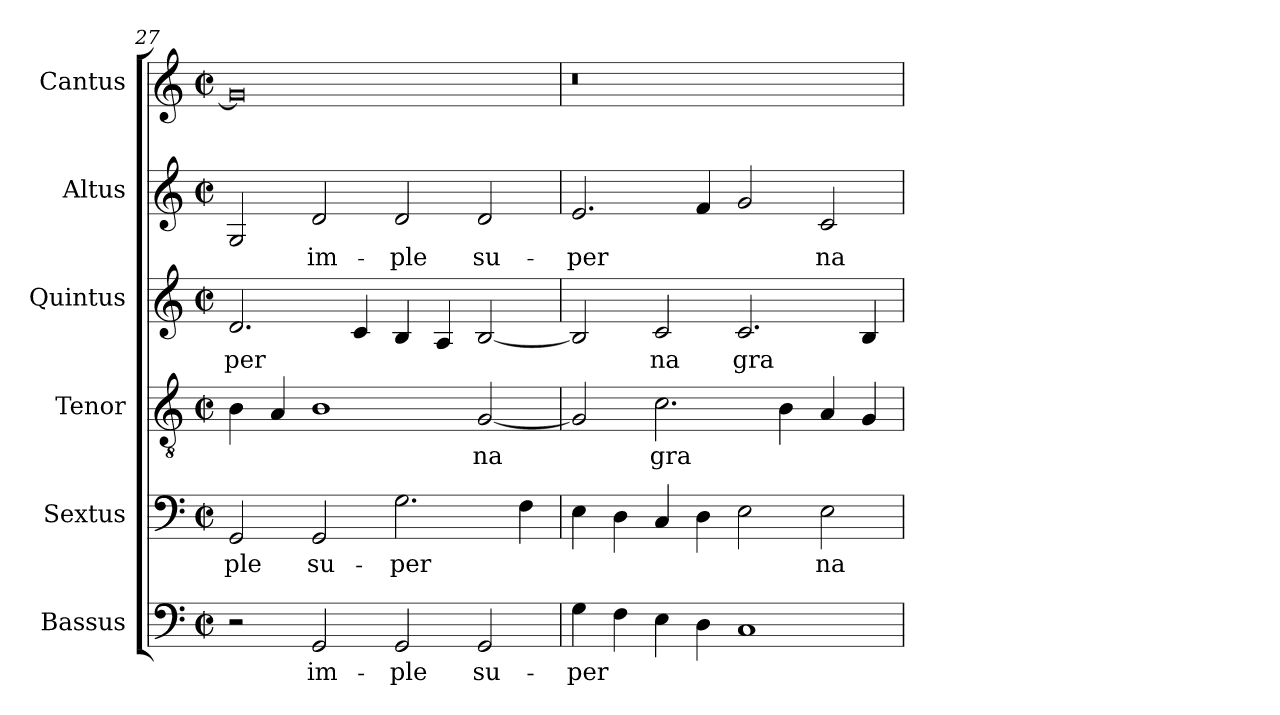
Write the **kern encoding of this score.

**kern	**text	**kern	**text	**kern	**text	**kern	**text	**kern	**text	**kern	**text
*part6	*part6	*part5	*part5	*part4	*part4	*part3	*part3	*part2	*part2	*part1	*part1
*staff6	*staff6	*staff5	*staff5	*staff4	*staff4	*staff3	*staff3	*staff2	*staff2	*staff1	*staff1
*I"Bassus	*	*I"Sextus	*	*I"Tenor	*	*I"Quintus	*	*I"Altus	*	*I"Cantus	*
*I'Bassus	*	*I'Sextus	*	*I'Tenor	*	*I'Quintus	*	*I'Altus	*	*I'Cantus	*
*clefF4	*	*clefF4	*	*clefGv2	*	*clefG2	*	*clefG2	*	*clefG2	*
*k[]	*	*k[]	*	*k[]	*	*k[]	*	*k[]	*	*k[]	*
*C:	*	*C:	*	*C:	*	*C:	*	*C:	*	*C:	*
*M2/2	*	*M2/2	*	*M2/2	*	*M2/2	*	*M2/2	*	*M2/2	*
*met(c|)	*	*met(c|)	*	*met(c|)	*	*met(c|)	*	*met(c|)	*	*met(c|)	*
=27	=27	=27	=27	=27	=27	=27	=27	=27	=27	=27	=27
!	!	!	!LO:LY:b:cj	!	!LO:LY:b:cj	!	!LO:LY:b:cj	!	!LO:LY:b:cj	!	!LO:LY:b:cj
2r	.	2GG/	-ple	4B\	.	2.d/	per	2G/	.	0g]	.
!	!	!	!	!	!LO:LY:b:cj	!	!	!	!	!	!
.	.	.	.	4A/	.	.	.	.	.	.	.
!	!LO:LY:b:cj	!	!LO:LY:b:cj	!	!LO:LY:b:cj	!	!	!	!LO:LY:b:cj	!	!
2GG/	im-	2GG/	su-	1B	.	.	.	2d/	im-	.	.
!	!	!	!	!	!	!	!LO:LY:b:cj	!	!	!	!
.	.	.	.	.	.	4c/	.	.	.	.	.
!	!LO:LY:b:cj	!	!LO:LY:b:cj	!	!	!	!LO:LY:b:cj	!	!LO:LY:b:cj	!	!
2GG/	-ple	2.G\	-per-	.	.	4B/	.	2d/	-ple	.	.
!	!	!	!	!	!	!	!LO:LY:b:cj	!	!	!	!
.	.	.	.	.	.	4A/	.	.	.	.	.
!	!LO:LY:b:cj	!	!	!	!LO:LY:b:cj	!	!LO:LY:b:cj	!	!LO:LY:b:cj	!	!
2GG/	su-	.	.	[<2G/	na	[<2B/	.	2d/	su-	.	.
!	!	!	!LO:LY:b:cj	!	!	!	!	!	!	!	!
.	.	4F\	--	.	.	.	.	.	.	.	.
!!LO:LB:g=z
=28	=28	=28	=28	=28	=28	=28	=28	=28	=28	=28	=28
!	!LO:LY:b:cj	!	!LO:LY:b:cj	!	!LO:LY:b:cj	!	!LO:LY:b:cj	!	!LO:LY:b:cj	!	!
4G\	-per	4E\	--	2G/]	.	2B/]	.	2.e/	-per	0r	.
!	!LO:LY:b:cj	!	!LO:LY:b:cj	!	!	!	!	!	!	!	!
4F\	.	4D\	--	.	.	.	.	.	.	.	.
!	!LO:LY:b:cj	!	!LO:LY:b:cj	!	!LO:LY:b:cj	!	!LO:LY:b:cj	!	!	!	!
4E\	.	4C/	--	2.c\	gra	2c/	na	.	.	.	.
!	!LO:LY:b:cj	!	!LO:LY:b:cj	!	!	!	!	!	!LO:LY:b:cj	!	!
4D\	.	4D\	--	.	.	.	.	4f/	.	.	.
!	!LO:LY:b:cj	!	!LO:LY:b:cj	!	!	!	!LO:LY:b:cj	!	!LO:LY:b:cj	!	!
1C	.	2E\	--	.	.	2.c/	gra	2g/	.	.	.
!	!	!	!	!	!LO:LY:b:cj	!	!	!	!	!	!
.	.	.	.	4B\	.	.	.	.	.	.	.
!	!	!	!LO:LY:b:cj	!	!LO:LY:b:cj	!	!	!	!LO:LY:b:cj	!	!
.	.	2E\	-na	4A/	.	.	.	2c/	na	.	.
!	!	!	!	!	!LO:LY:b:cj	!	!LO:LY:b:cj	!	!	!	!
.	.	.	.	4G/	.	4B/	.	.	.	.	.
=	=	=	=	=	=	=	=	=	=	=	=
*-	*-	*-	*-	*-	*-	*-	*-	*-	*-	*-	*-
